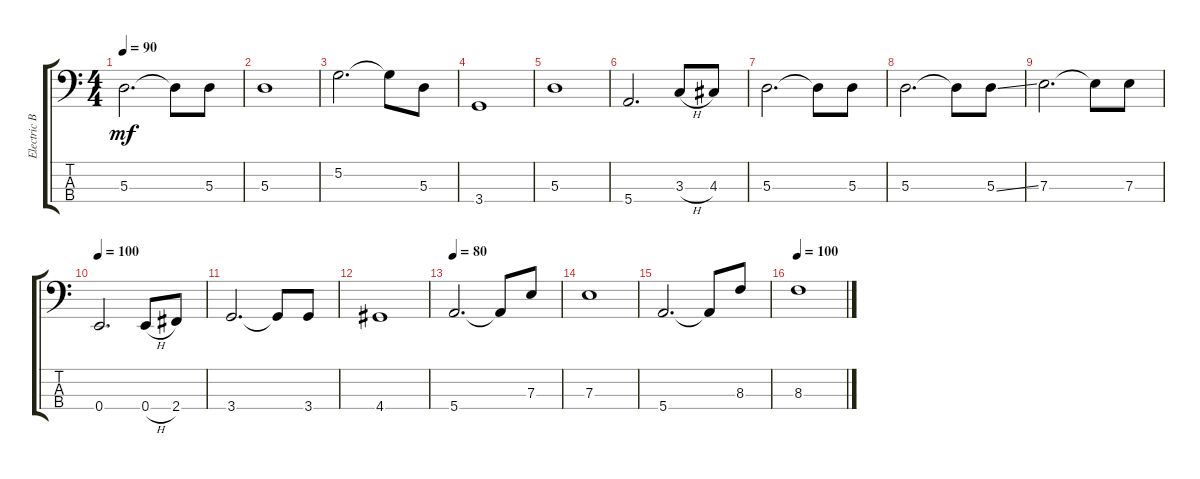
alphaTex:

\track ("Electric Bass" "Electric B") {instrument electricbassfinger}
\staff {score tabs}
\tuning (G2 D2 A1 E1) {hide}
\ts (4 4)
\tempo 90
\clef f4
\ks c
5.3.2{d dy mf} 5.3{t}.8 5.3.8 |
5.3.1 |
5.2.2{d} 5.2{t}.8 5.3.8 |
3.4.1 |
5.3.1 |
5.4.2{d} 3.3{h}.8 4.3.8 |
5.3.2{d} 5.3{t}.8 5.3.8 |
5.3.2{d} 5.3{t}.8 5.3{ss}.8 |
7.3.2{d} 7.3{t}.8 7.3.8 |
\tempo 100
0.4.2{d} 0.4{h}.8 2.4.8 |
3.4.2{d} 3.4{t}.8 3.4.8 |
4.4.1 |
\tempo 80
5.4.2{d} 5.4{t}.8 7.3.8 |
7.3.1 |
5.4.2{d} 5.4{t}.8 8.3.8 |
\tempo 100
8.3.1
